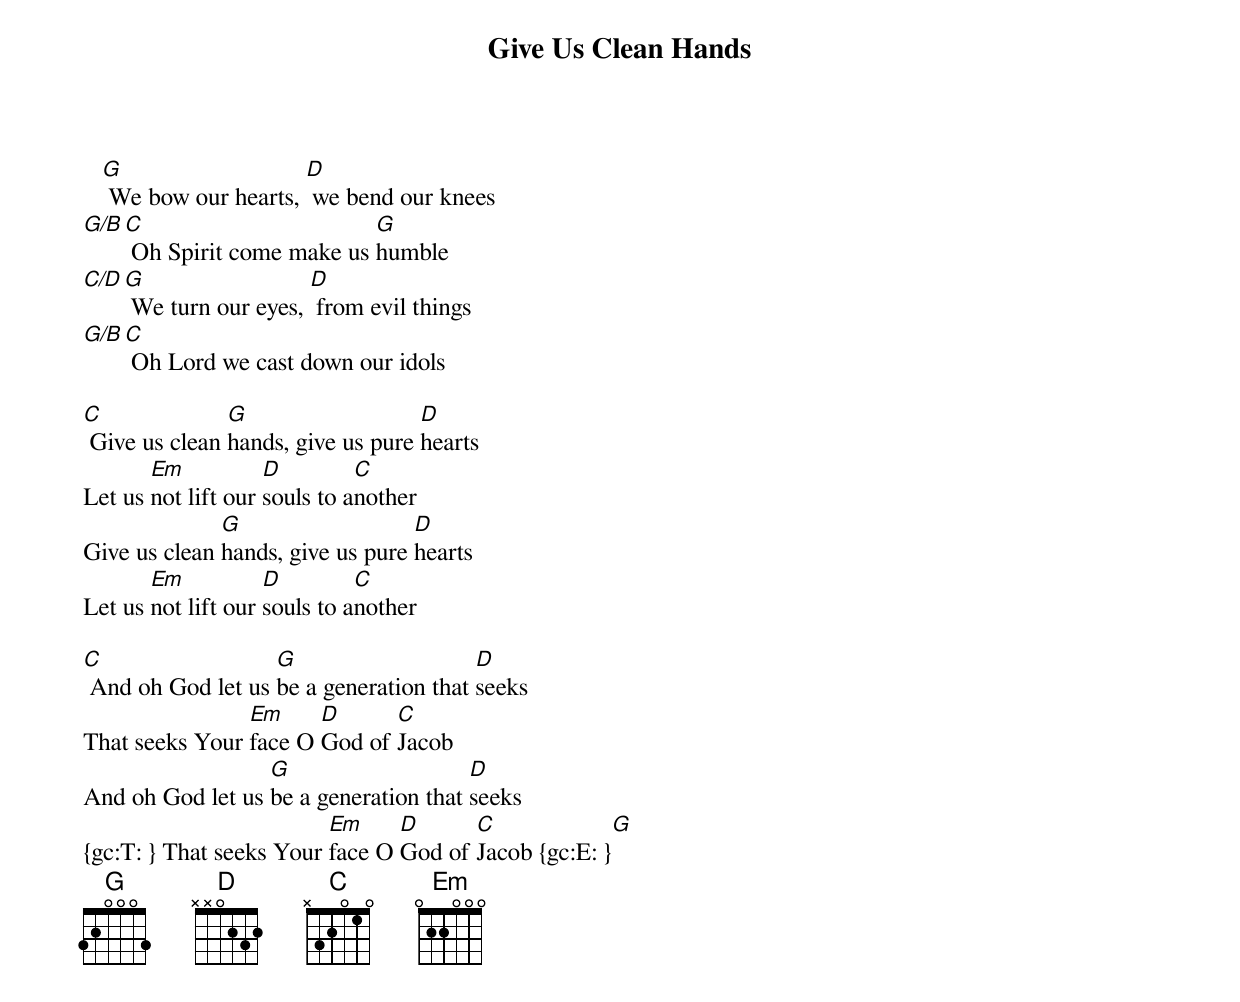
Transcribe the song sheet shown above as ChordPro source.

{title: Give Us Clean Hands}
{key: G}
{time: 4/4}
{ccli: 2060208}
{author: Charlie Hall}
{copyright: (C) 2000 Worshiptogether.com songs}

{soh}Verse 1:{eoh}
   [G] We bow our hearts, [D] we bend our knees
[G/B][C] Oh Spirit come make us [G]humble
[C/D][G] We turn our eyes, [D] from evil things
[G/B][C] Oh Lord we cast down our idols

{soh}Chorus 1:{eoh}
[C] Give us clean [G]hands, give us pure [D]hearts
Let us [Em]not lift our [D]souls to a[C]nother
Give us clean [G]hands, give us pure [D]hearts
Let us [Em]not lift our [D]souls to a[C]nother

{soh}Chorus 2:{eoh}
[C] And oh God let us [G]be a generation that [D]seeks
That seeks Your [Em]face O [D]God of [C]Jacob
And oh God let us [G]be a generation that [D]seeks
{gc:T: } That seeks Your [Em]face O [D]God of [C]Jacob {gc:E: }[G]
